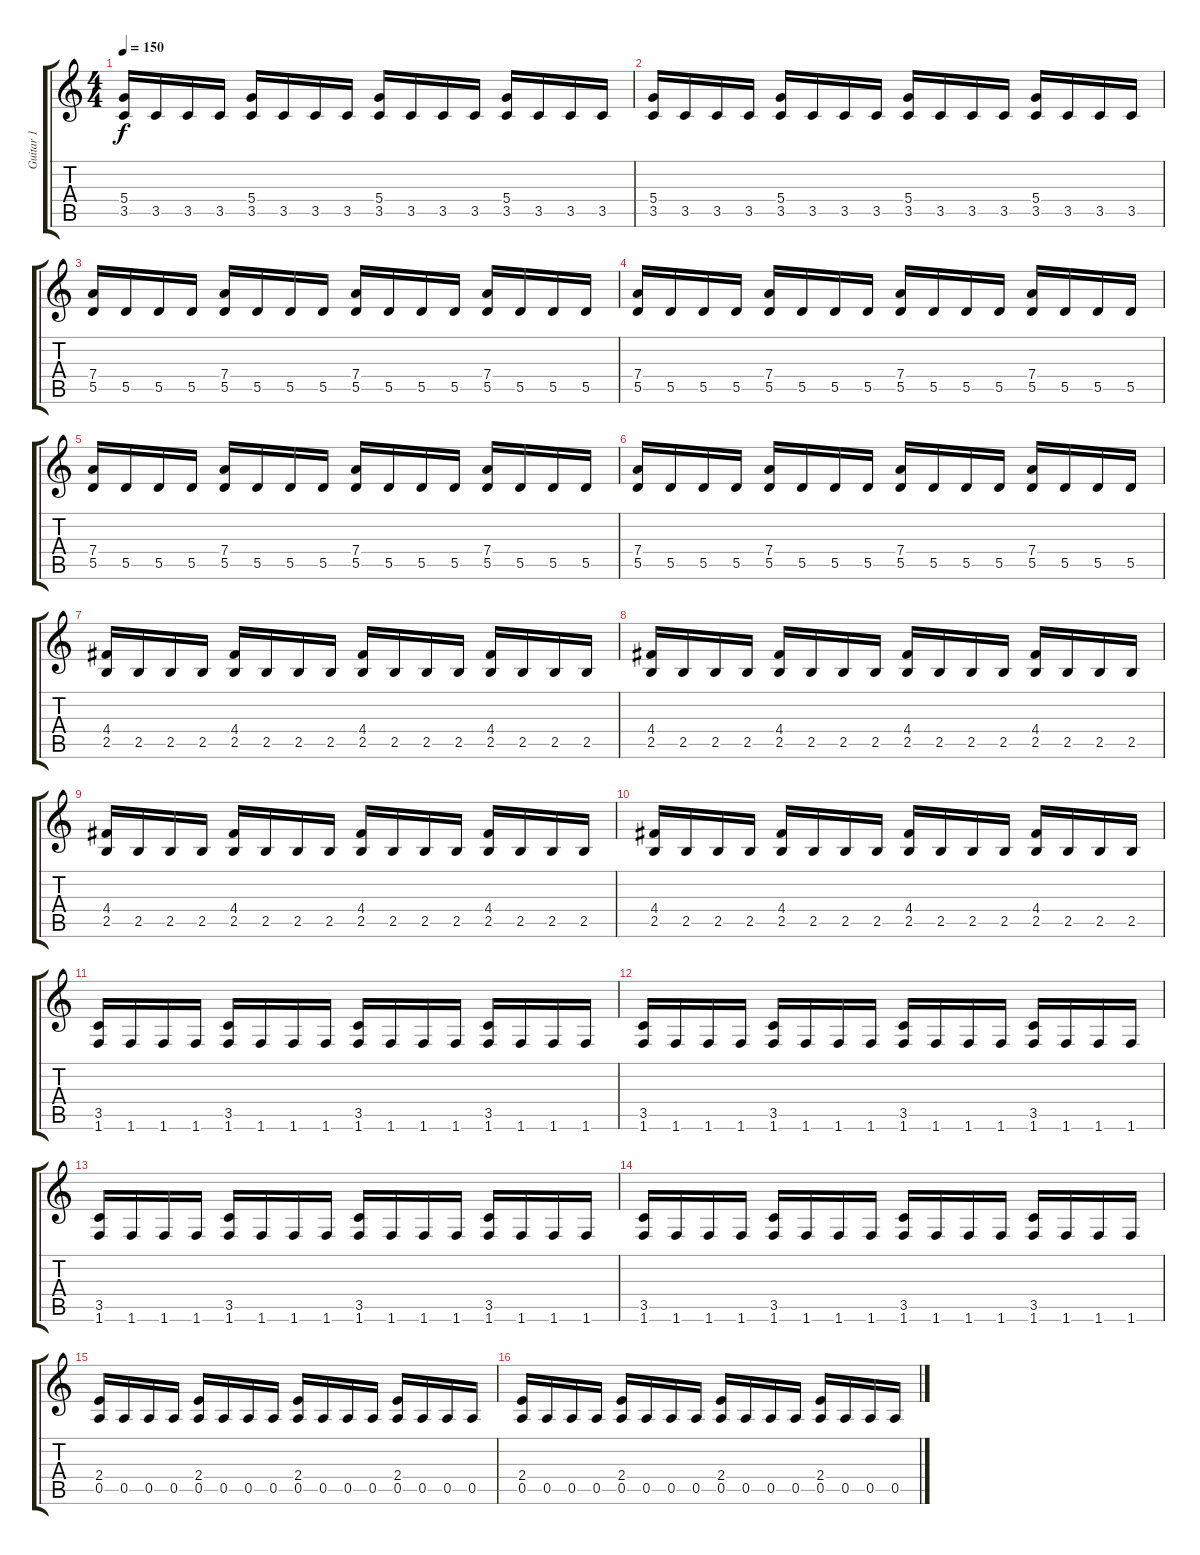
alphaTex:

\track ("Guitar 1" "Guitar 1") {instrument overdrivenguitar}
\staff {score tabs}
\tuning (E4 B3 G3 D3 A2 E2) {hide}
\ts (4 4)
\tempo 150
\clef g2
\ks c
(5.4 3.5).16{dy f} 3.5.16 3.5.16 3.5.16 (5.4 3.5).16 3.5.16 3.5.16 3.5.16 (5.4 3.5).16 3.5.16 3.5.16 3.5.16 (5.4 3.5).16 3.5.16 3.5.16 3.5.16 |
(5.4 3.5).16 3.5.16 3.5.16 3.5.16 (5.4 3.5).16 3.5.16 3.5.16 3.5.16 (5.4 3.5).16 3.5.16 3.5.16 3.5.16 (5.4 3.5).16 3.5.16 3.5.16 3.5.16 |
(7.4 5.5).16 5.5.16 5.5.16 5.5.16 (7.4 5.5).16 5.5.16 5.5.16 5.5.16 (7.4 5.5).16 5.5.16 5.5.16 5.5.16 (7.4 5.5).16 5.5.16 5.5.16 5.5.16 |
(7.4 5.5).16 5.5.16 5.5.16 5.5.16 (7.4 5.5).16 5.5.16 5.5.16 5.5.16 (7.4 5.5).16 5.5.16 5.5.16 5.5.16 (7.4 5.5).16 5.5.16 5.5.16 5.5.16 |
(7.4 5.5).16 5.5.16 5.5.16 5.5.16 (7.4 5.5).16 5.5.16 5.5.16 5.5.16 (7.4 5.5).16 5.5.16 5.5.16 5.5.16 (7.4 5.5).16 5.5.16 5.5.16 5.5.16 |
(7.4 5.5).16 5.5.16 5.5.16 5.5.16 (7.4 5.5).16 5.5.16 5.5.16 5.5.16 (7.4 5.5).16 5.5.16 5.5.16 5.5.16 (7.4 5.5).16 5.5.16 5.5.16 5.5.16 |
(4.4 2.5).16 2.5.16 2.5.16 2.5.16 (4.4 2.5).16 2.5.16 2.5.16 2.5.16 (4.4 2.5).16 2.5.16 2.5.16 2.5.16 (4.4 2.5).16 2.5.16 2.5.16 2.5.16 |
(4.4 2.5).16 2.5.16 2.5.16 2.5.16 (4.4 2.5).16 2.5.16 2.5.16 2.5.16 (4.4 2.5).16 2.5.16 2.5.16 2.5.16 (4.4 2.5).16 2.5.16 2.5.16 2.5.16 |
(4.4 2.5).16 2.5.16 2.5.16 2.5.16 (4.4 2.5).16 2.5.16 2.5.16 2.5.16 (4.4 2.5).16 2.5.16 2.5.16 2.5.16 (4.4 2.5).16 2.5.16 2.5.16 2.5.16 |
(4.4 2.5).16 2.5.16 2.5.16 2.5.16 (4.4 2.5).16 2.5.16 2.5.16 2.5.16 (4.4 2.5).16 2.5.16 2.5.16 2.5.16 (4.4 2.5).16 2.5.16 2.5.16 2.5.16 |
(3.5 1.6).16 1.6.16 1.6.16 1.6.16 (3.5 1.6).16 1.6.16 1.6.16 1.6.16 (3.5 1.6).16 1.6.16 1.6.16 1.6.16 (3.5 1.6).16 1.6.16 1.6.16 1.6.16 |
(3.5 1.6).16 1.6.16 1.6.16 1.6.16 (3.5 1.6).16 1.6.16 1.6.16 1.6.16 (3.5 1.6).16 1.6.16 1.6.16 1.6.16 (3.5 1.6).16 1.6.16 1.6.16 1.6.16 |
(3.5 1.6).16 1.6.16 1.6.16 1.6.16 (3.5 1.6).16 1.6.16 1.6.16 1.6.16 (3.5 1.6).16 1.6.16 1.6.16 1.6.16 (3.5 1.6).16 1.6.16 1.6.16 1.6.16 |
(3.5 1.6).16 1.6.16 1.6.16 1.6.16 (3.5 1.6).16 1.6.16 1.6.16 1.6.16 (3.5 1.6).16 1.6.16 1.6.16 1.6.16 (3.5 1.6).16 1.6.16 1.6.16 1.6.16 |
(2.4 0.5).16 0.5.16 0.5.16 0.5.16 (2.4 0.5).16 0.5.16 0.5.16 0.5.16 (2.4 0.5).16 0.5.16 0.5.16 0.5.16 (2.4 0.5).16 0.5.16 0.5.16 0.5.16 |
(2.4 0.5).16 0.5.16 0.5.16 0.5.16 (2.4 0.5).16 0.5.16 0.5.16 0.5.16 (2.4 0.5).16 0.5.16 0.5.16 0.5.16 (2.4 0.5).16 0.5.16 0.5.16 0.5.16
